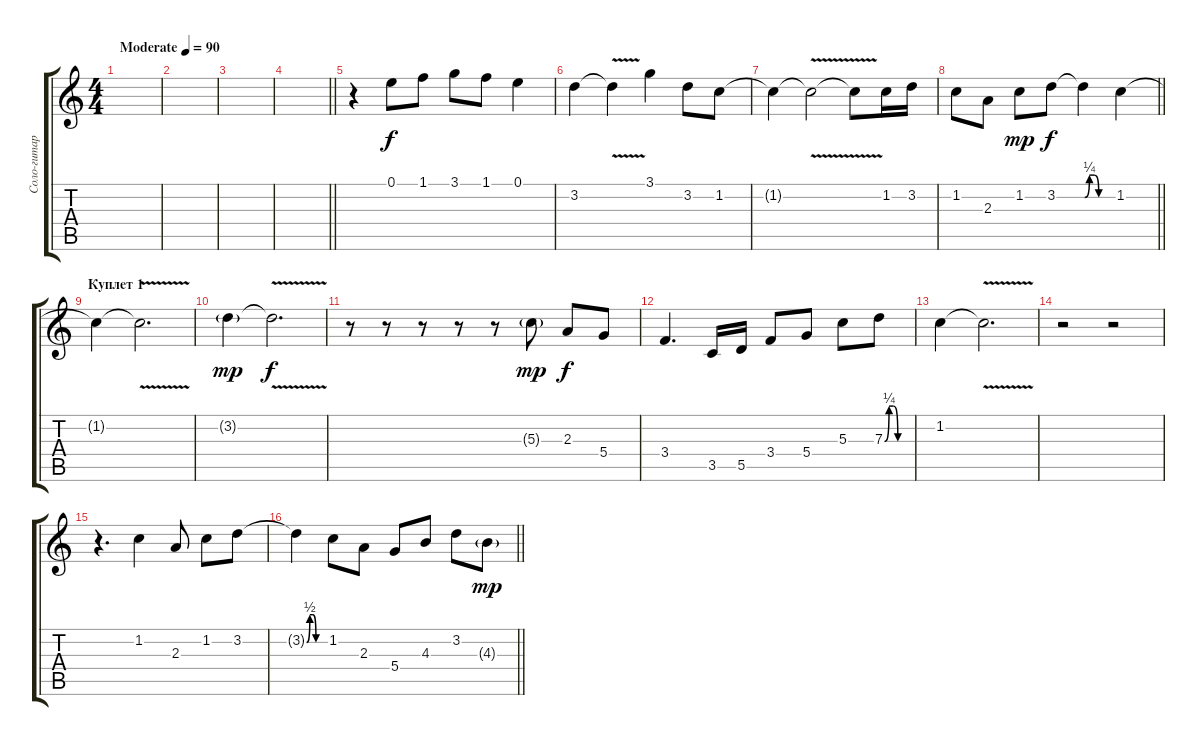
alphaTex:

\track ("Соло-гитара" "Соло-гитар") {instrument electricguitarjazz}
\staff {score tabs}
\tuning (E4 B3 G3 D3 A2 E2) {hide}
\ts (4 4)
\tempo (90 "Moderate")
\clef g2
\ks c
|
|
|
\barLineRight lightlight
|
\section ("" "")
r.4 0.1.8 1.1.8 3.1.8 1.1.8 0.1.4 |
3.2.4 3.2{v t}.4 3.1.4 3.2.8 1.2.8 |
1.2{t}.4 1.2{v t}.2 1.2{t}.8 1.2.16 3.2.16 |
\barLineRight lightlight
1.2.8 2.3.8 1.2.8{dy mp} 3.2.8{dy f} 3.2{be (custom 0 0 10 1 20 1 30 0 60 0) t}.4 1.2.4 |
\section ("" "Куплет 1")
1.2{t}.4 1.2{v t}.2{d} |
3.2{g}.4{dy mp} 3.2{v t}.2{d dy f} |
r.8 r.8 r.8 r.8 r.8 5.3{g}.8{dy mp} 2.3.8{dy f} 5.4.8 |
3.4.4{d} 3.5.16 5.5.16 3.4.8 5.4.8 5.3.8 7.3{be (custom 0 0 10 1 20 1 30 0 60 0)}.8 |
1.2.4 1.2{v t}.2{d} |
r.2 r.2 |
r.4{d} 1.2.4 2.3.8 1.2.8 3.2.8 |
\barLineRight lightlight
3.2{be (custom 0 0 10 2 20 2 30 0 60 0) t}.4 1.2.8 2.3.8 5.4.8 4.3.8 3.2.8 4.3{g}.8{dy mp}
